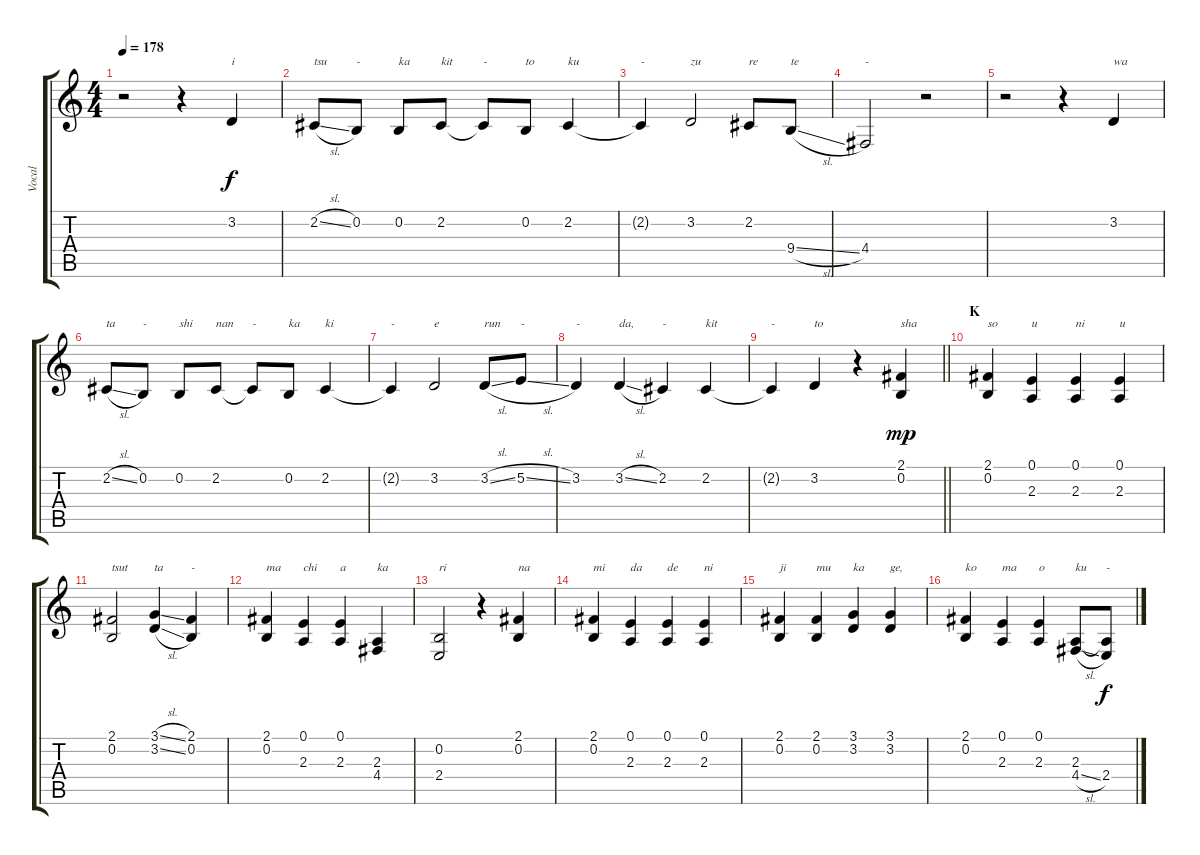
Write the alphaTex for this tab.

\track ("Vocal" "Vocal") {instrument clarinet}
\staff {score tabs}
\tuning (E4 B3 G3 D3 A2 E2) {hide}
\ts (4 4)
\tempo 178
\clef g2
\ks c
r.2{dy f} r.4 3.2.4{txt "i"} |
2.2{sl}.8{txt "tsu"} 0.2.8{txt "-"} 0.2.8{txt "ka"} 2.2.8{txt "kit"} 2.2{t}.8{txt "-"} 0.2.8{txt "to"} 2.2.4{txt "ku"} |
2.2{t}.4{txt "-"} 3.2.2{txt "zu"} 2.2.8{txt "re"} 9.4{sl}.8{txt "te"} |
4.4.2{txt "-"} r.2 |
r.2 r.4 3.2.4{txt "wa"} |
2.2{sl}.8{txt "ta"} 0.2.8{txt "-"} 0.2.8{txt "shi"} 2.2.8{txt "nan"} 2.2{t}.8{txt "-"} 0.2.8{txt "ka"} 2.2.4{txt "ki"} |
2.2{t}.4{txt "-"} 3.2.2{txt "e"} 3.2{sl}.8{txt "run"} 5.2{sl}.8{txt "-"} |
3.2.4{txt "-"} 3.2{sl}.4{txt "da,"} 2.2.4{txt "-"} 2.2.4{txt "kit"} |
\barLineRight lightlight
2.2{t}.4{txt "-"} 3.2.4{txt "to"} r.4 (2.1 0.2).4{txt "sha" dy mp} |
\section ("" "K")
(2.1 0.2).4{txt "so"} (0.1 2.3).4{txt "u"} (0.1 2.3).4{txt "ni"} (0.1 2.3).4{txt "u"} |
(2.1 0.2).2{txt "tsut"} (3.1{sl} 3.2{sl}).4{txt "ta"} (2.1 0.2).4{txt "-"} |
(2.1 0.2).4{txt "ma"} (0.1 2.3).4{txt "chi"} (0.1 2.3).4{txt "a"} (2.3 4.4).4{txt "ka"} |
(0.2 2.4).2{txt "ri"} r.4 (2.1 0.2).4{txt "na"} |
(2.1 0.2).4{txt "mi"} (0.1 2.3).4{txt "da"} (0.1 2.3).4{txt "de"} (0.1 2.3).4{txt "ni"} |
(2.1 0.2).4{txt "ji"} (2.1 0.2).4{txt "mu"} (3.1 3.2).4{txt "ka"} (3.1 3.2).4{txt "ge,"} |
(2.1 0.2).4{txt "ko"} (0.1 2.3).4{txt "ma"} (0.1 2.3).4{txt "o"} (2.3 4.4{sl}).8{txt "ku"} (2.3{t} 2.4).8{txt "-" dy f}
